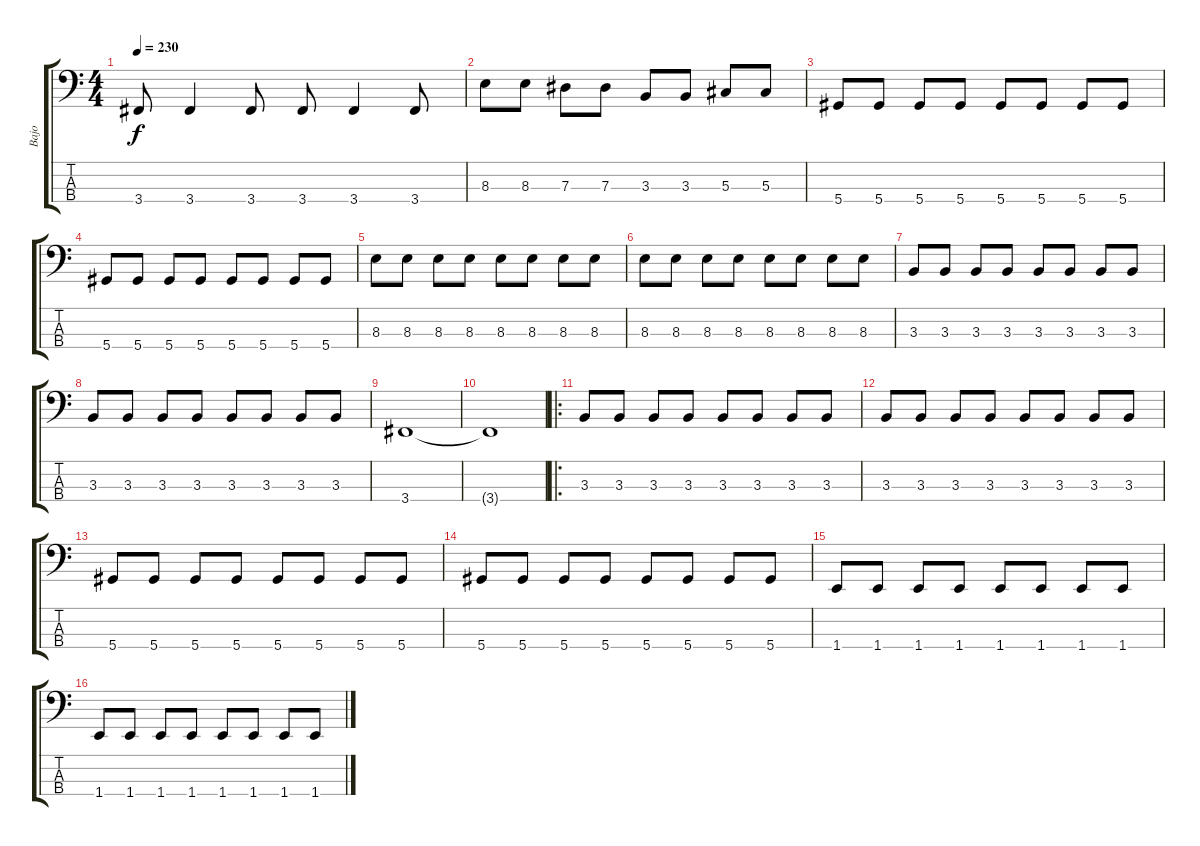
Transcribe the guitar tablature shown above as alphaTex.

\track ("Bajo" "Bajo") {instrument electricbasspick}
\staff {score tabs}
\tuning (Gb2 Db2 Ab1 Eb1) {hide}
\ts (4 4)
\tempo 230
\clef f4
\ks c
3.4.8{dy f} 3.4.4 3.4.8 3.4.8 3.4.4 3.4.8 |
8.3.8 8.3.8 7.3.8 7.3.8 3.3.8 3.3.8 5.3.8 5.3.8 |
5.4.8 5.4.8 5.4.8 5.4.8 5.4.8 5.4.8 5.4.8 5.4.8 |
5.4.8 5.4.8 5.4.8 5.4.8 5.4.8 5.4.8 5.4.8 5.4.8 |
8.3.8 8.3.8 8.3.8 8.3.8 8.3.8 8.3.8 8.3.8 8.3.8 |
8.3.8 8.3.8 8.3.8 8.3.8 8.3.8 8.3.8 8.3.8 8.3.8 |
3.3.8 3.3.8 3.3.8 3.3.8 3.3.8 3.3.8 3.3.8 3.3.8 |
3.3.8 3.3.8 3.3.8 3.3.8 3.3.8 3.3.8 3.3.8 3.3.8 |
3.4.1 |
3.4{t}.1 |
\ro
3.3.8 3.3.8 3.3.8 3.3.8 3.3.8 3.3.8 3.3.8 3.3.8 |
3.3.8 3.3.8 3.3.8 3.3.8 3.3.8 3.3.8 3.3.8 3.3.8 |
5.4.8 5.4.8 5.4.8 5.4.8 5.4.8 5.4.8 5.4.8 5.4.8 |
5.4.8 5.4.8 5.4.8 5.4.8 5.4.8 5.4.8 5.4.8 5.4.8 |
1.4.8 1.4.8 1.4.8 1.4.8 1.4.8 1.4.8 1.4.8 1.4.8 |
1.4.8 1.4.8 1.4.8 1.4.8 1.4.8 1.4.8 1.4.8 1.4.8
